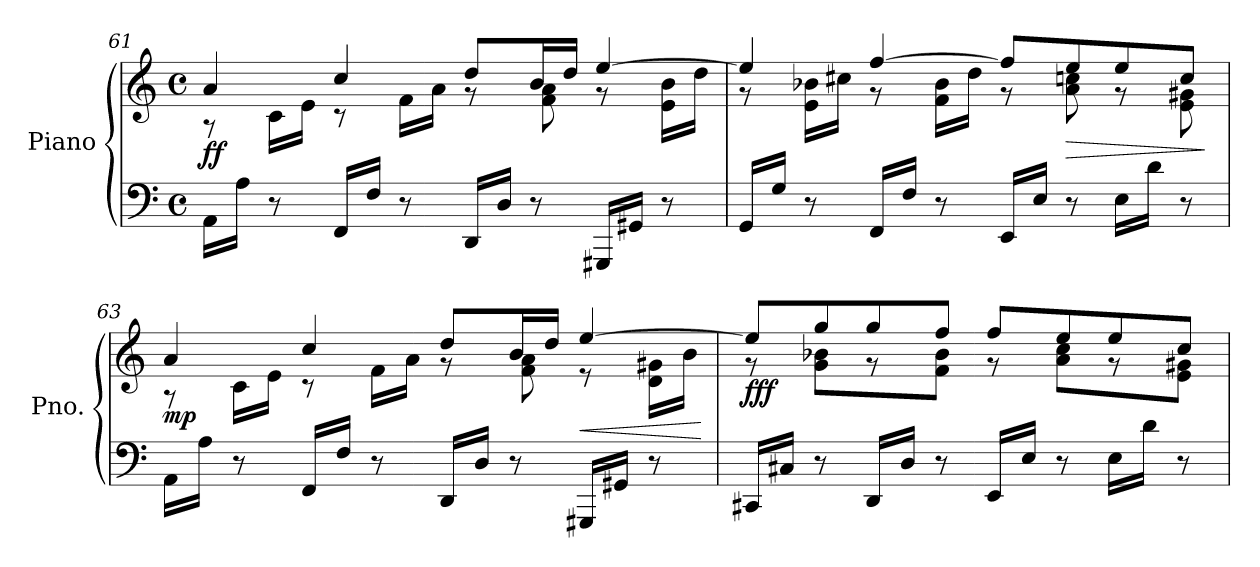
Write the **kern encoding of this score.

**kern	**kern	**dynam
*part1	*part1	*part1
*staff2	*staff1	*staff1/2
*I"Piano	*	*
*I'Pno.	*	*
!!LO:LB:g=z
*clefF4	*clefG2	*
*k[]	*k[]	*
*M4/4	*M4/4	*
*met(c)	*met(c)	*
*MM125	*MM125	*
=61	=61	=61
*	*^	*
!	!	!	!LO:DY:b
16AA\LL	4a/	8r	ff
16A\JJ	.	.	.
8r	.	16c\LL	.
.	.	16e\JJ	.
16FF/LL	4cc/	8r	.
16F/JJ	.	.	.
8r	.	16f\LL	.
.	.	16a\JJ	.
16DD/LL	8dd/L	8r	.
16D/JJ	.	.	.
8r	16b/L	8f\ 8a\	.
.	16dd/JJ	.	.
16GGG#X/LL	[4ee/	8r	.
16GG#X/JJ	.	.	.
8r	.	16e\ 16b\LL	.
.	.	16dd\JJ	.
=62	=62	=62	=62
16GG/LL	4ee/]	8r	.
16G/JJ	.	.	.
8r	.	16e\ 16b-X\LL	.
.	.	16cc#X\JJ	.
16FF/LL	[4ff/	8r	.
16F/JJ	.	.	.
8r	.	16f\ 16b-\LL	.
.	.	16dd\JJ	.
16EE/LL	8ff/L]	8r	.
16E/JJ	.	.	.
!	!	!	!LO:HP:b
8r	8ee/	8a\ 8ccn\	>
16E\LL	8ee/	8r	.
16d\JJ	.	.	.
8r	8cc/J	8e\ 8g#X\	.
*	*v	*v	*
.	.	]
!!LO:LB:g=z
=63	=63	=63
*	*^	*
!	!	!	!LO:DY:b
16AA\LL	4a/	8r	mp
16A\JJ	.	.	.
8r	.	16c\LL	.
.	.	16e\JJ	.
16FF/LL	4cc/	8r	.
16F/JJ	.	.	.
8r	.	16f\LL	.
.	.	16a\JJ	.
16DD/LL	8dd/L	8r	.
16D/JJ	.	.	.
8r	16b/L	8f\ 8a\	.
.	16dd/JJ	.	.
!	!	!	!LO:HP:b
16GGG#X/LL	[4ee/	8r	<
16GG#X/JJ	.	.	.
8r	.	16d\ 16g#X\LL	.
.	.	16b\JJ	.
*	*v	*v	*
.	.	[
=64	=64	=64
*	*^	*
!	!	!	!LO:DY:b
16CC#X/LL	8ee/L]	8r	fff
16C#X/JJ	.	.	.
8r	8gg/	8g\ 8b-X\L	.
16DD/LL	8gg/	8r	.
16D/JJ	.	.	.
8r	8ff/J	8f\ 8b-\J	.
16EE/LL	8ff/L	8r	.
16E/JJ	.	.	.
8r	8ee/	8a\ 8cc\L	.
16E\LL	8ee/	8r	.
16d\JJ	.	.	.
8r	8cc/J	8e\ 8g#X\J	.
*	*v	*v	*
=	=	=
*-	*-	*-
